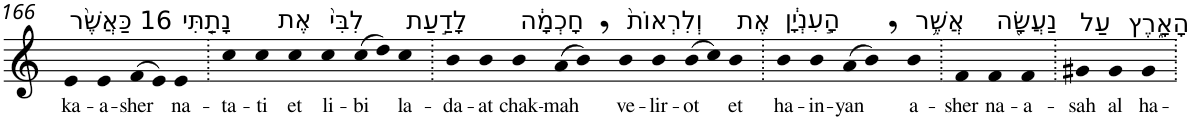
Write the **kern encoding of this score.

**kern	**text
*part1	*part1
*staff1	*staff1
*I"Piano	*
*I'Pno	*
!!LO:PB:g=z
*clefG2	*
*k[]	*
=166	=166
!LO:TX:a:t=16 כַּאֲשֶׁ֨ר	!
!	!LO:LY:b
4e	ka-
!	!LO:LY:b
4e	-a-
!	!LO:LY:b
(>8f	-sher
8e)	.
!LO:TX:a:t=נָתַ֤תִּי	!
!	!LO:LY:b
4e	na-
=167.	=167.
!	!LO:LY:b
4cc	-ta-
!	!LO:LY:b
4cc	-ti
!LO:TX:a:t=אֶת	!
!	!LO:LY:b
4cc	et
!LO:TX:a:t=לִבִּי֙	!
!	!LO:LY:b
4cc	li-
!	!LO:LY:b
(>8cc	-bi
8dd)	.
!LO:TX:a:t=לָדַ֣עַת	!
!	!LO:LY:b
4cc	la-
=168.	=168.
!	!LO:LY:b
4b	-da-
!	!LO:LY:b
4b	-at
!LO:TX:a:t=חָכְמָ֔ה	!
!	!LO:LY:b
4b	chak-
!	!LO:LY:b
(>8a	-mah
8b,)	.
!LO:TX:a:t=וְלִרְאוֹת֙	!
!	!LO:LY:b
4b	ve-
!	!LO:LY:b
4b	-lir-
!	!LO:LY:b
(>8b	-ot
8cc)	.
!LO:TX:a:t=אֶת	!
!	!LO:LY:b
4b	et
=169.	=169.
!LO:TX:a:t=הָ֣עִנְיָ֔ן	!
!	!LO:LY:b
4b	ha-
!	!LO:LY:b
4b	-in-
!	!LO:LY:b
(>8a	-yan
8b,)	.
!LO:TX:a:t=אֲשֶׁ֥ר	!
!	!LO:LY:b
4b	a-
=170.	=170.
!	!LO:LY:b
4f	-sher
!LO:TX:a:t=נַעֲשָׂ֖ה	!
!	!LO:LY:b
4f	na-
!	!LO:LY:b
4f	-a-
=171.	=171.
!	!LO:LY:b
4g#X	-sah
!LO:TX:a:t=עַל	!
!	!LO:LY:b
4g#	al
!LO:TX:a:t=הָאָ֑רֶץ	!
!	!LO:LY:b
4g#	ha-
=.	=.
*-	*-
